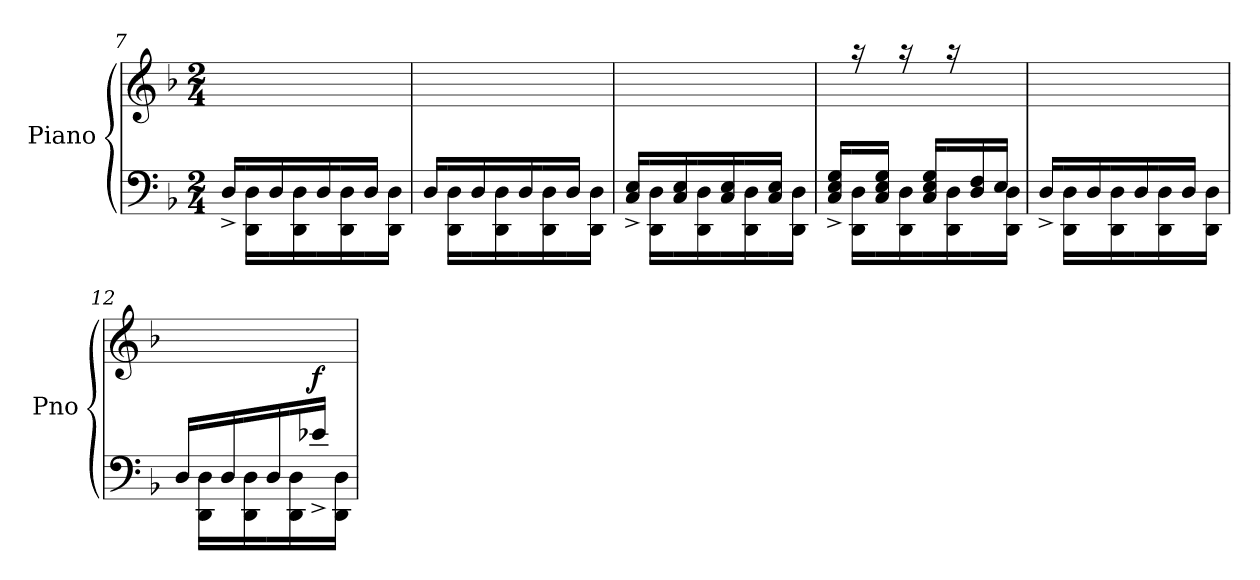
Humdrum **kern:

**kern	**kern	**dynam
*part1	*part1	*part1
*staff2	*staff1	*staff1/2
*I"Piano	*	*
*I'Pno	*	*
*clefF4	*clefG2	*
*k[b-]	*k[b-]	*
*M2/4	*M2/4	*
=7	=7	=7
*^	*	*
16D^/LL	16ryy	16ryy	.
16ryy	16DD\ 16D\LL	16ryy	.
16D/	16ryy	16ryy	.
16ryy	16DD\ 16D\	16ryy	.
16D/	16ryy	16ryy	.
16ryy	16DD\ 16D\	16ryy	.
16D/JJ	16ryy	16ryy	.
16ryy	16DD\ 16D\JJ	16ryy	.
=8	=8	=8	=8
16D/LL	16ryy	16ryy	.
16ryy	16DD\ 16D\LL	16ryy	.
16D/	16ryy	16ryy	.
16ryy	16DD\ 16D\	16ryy	.
16D/	16ryy	16ryy	.
16ryy	16DD\ 16D\	16ryy	.
16D/JJ	16ryy	16ryy	.
16ryy	16DD\ 16D\JJ	16ryy	.
=9	=9	=9	=9
16C/^ 16E/^LL	16ryy	16ryy	.
16ryy	16DD\ 16D\LL	16ryy	.
16C/ 16E/	16ryy	16ryy	.
16ryy	16DD\ 16D\	16ryy	.
16C/ 16E/	16ryy	16ryy	.
16ryy	16DD\ 16D\	16ryy	.
16C/ 16E/JJ	16ryy	16ryy	.
16ryy	16DD\ 16D\JJ	16ryy	.
!!LO:LB:g=z
=10	=10	=10	=10
16C/^ 16E/^ 16G/^LL	16ryy	16ryy	.
16ryy	16DD\ 16D\LL	16raa	.
16C/ 16E/ 16G/JJ	16ryy	16ryy	.
16ryy	16DD\ 16D\	16raa	.
16C/ 16E/ 16G/LL	16ryy	16ryy	.
16ryy	16DD\ 16D\	16raa	.
16D/ 16F/	16ryy	8ryy	.
16E/JJ	16DD\ 16D\JJ	.	.
=11	=11	=11	=11
16D^/LL	16ryy	16ryy	.
16ryy	16DD\ 16D\LL	16ryy	.
16D/	16ryy	16ryy	.
16ryy	16DD\ 16D\	16ryy	.
16D/	16ryy	16ryy	.
16ryy	16DD\ 16D\	16ryy	.
16D/JJ	16ryy	16ryy	.
16ryy	16DD\ 16D\JJ	16ryy	.
=12	=12	=12	=12
16D/LL	16ryy	16ryy	.
16ryy	16DD\ 16D\LL	16ryy	.
16D/	16ryy	16ryy	.
16ryy	16DD\ 16D\	16ryy	.
16D/	16ryy	16ryy	.
16ryy	16DD\ 16D\	16ryy	.
!	!	!	!LO:DY:b
16e-X^/JJ	16ryy	16ryy	f
16ryy	16DD\ 16D\JJ	16ryy	.
*v	*v	*	*
=	=	=
*-	*-	*-
